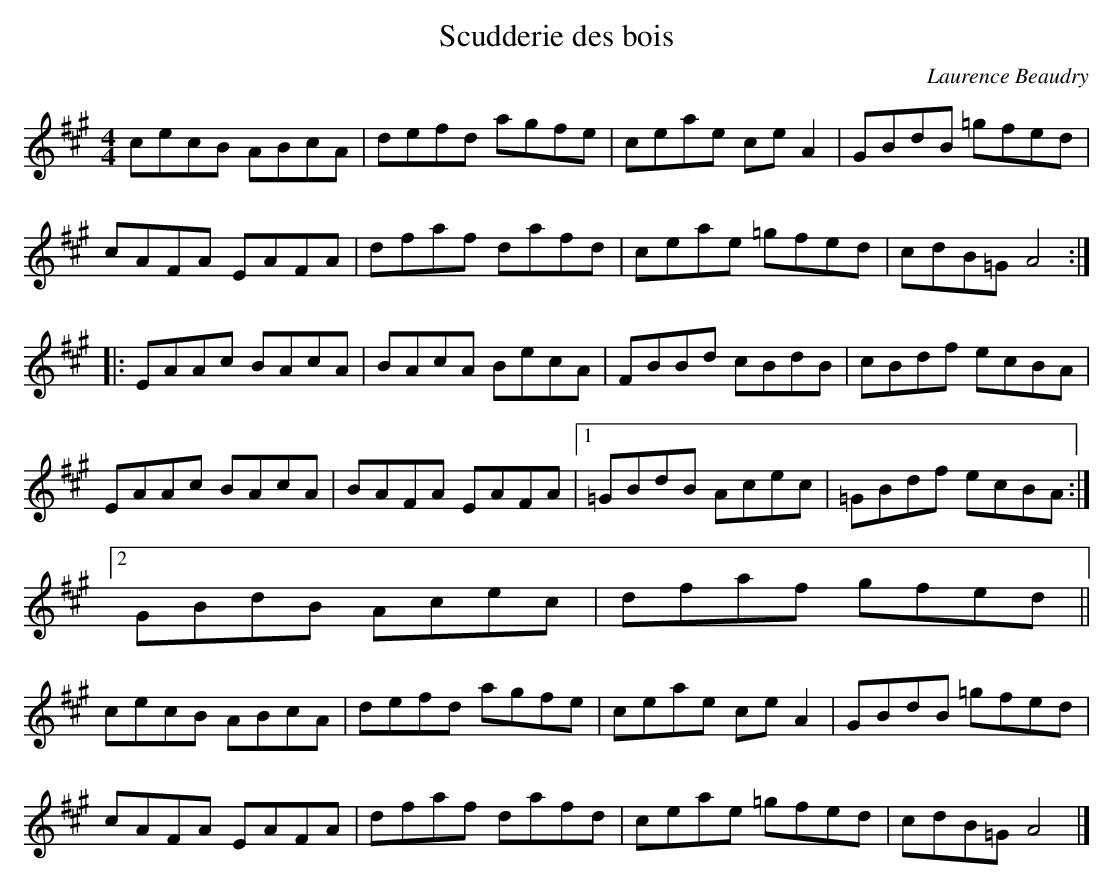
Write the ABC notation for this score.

X:1'1'
T:Scudderie des bois
C:Laurence Beaudry
M:4/4
L:1/8
K:A
cecB ABcA | defd agfe | ceae ceA2 | GBdB =gfed |
cAFA EAFA | dfaf dafd | ceae =gfed | cdB=G A4 ::
EAAc BAcA | BAcA BecA | FBBd cBdB | cBdf ecBA |
EAAc BAcA | BAFA EAFA |1 =GBdB Acec | =GBdf ecBA :|2
GBdB Acec | dfaf gfed ||
cecB ABcA | defd agfe | ceae ceA2 | GBdB =gfed |
cAFA EAFA | dfaf dafd | ceae =gfed | cdB=G A4 |]
